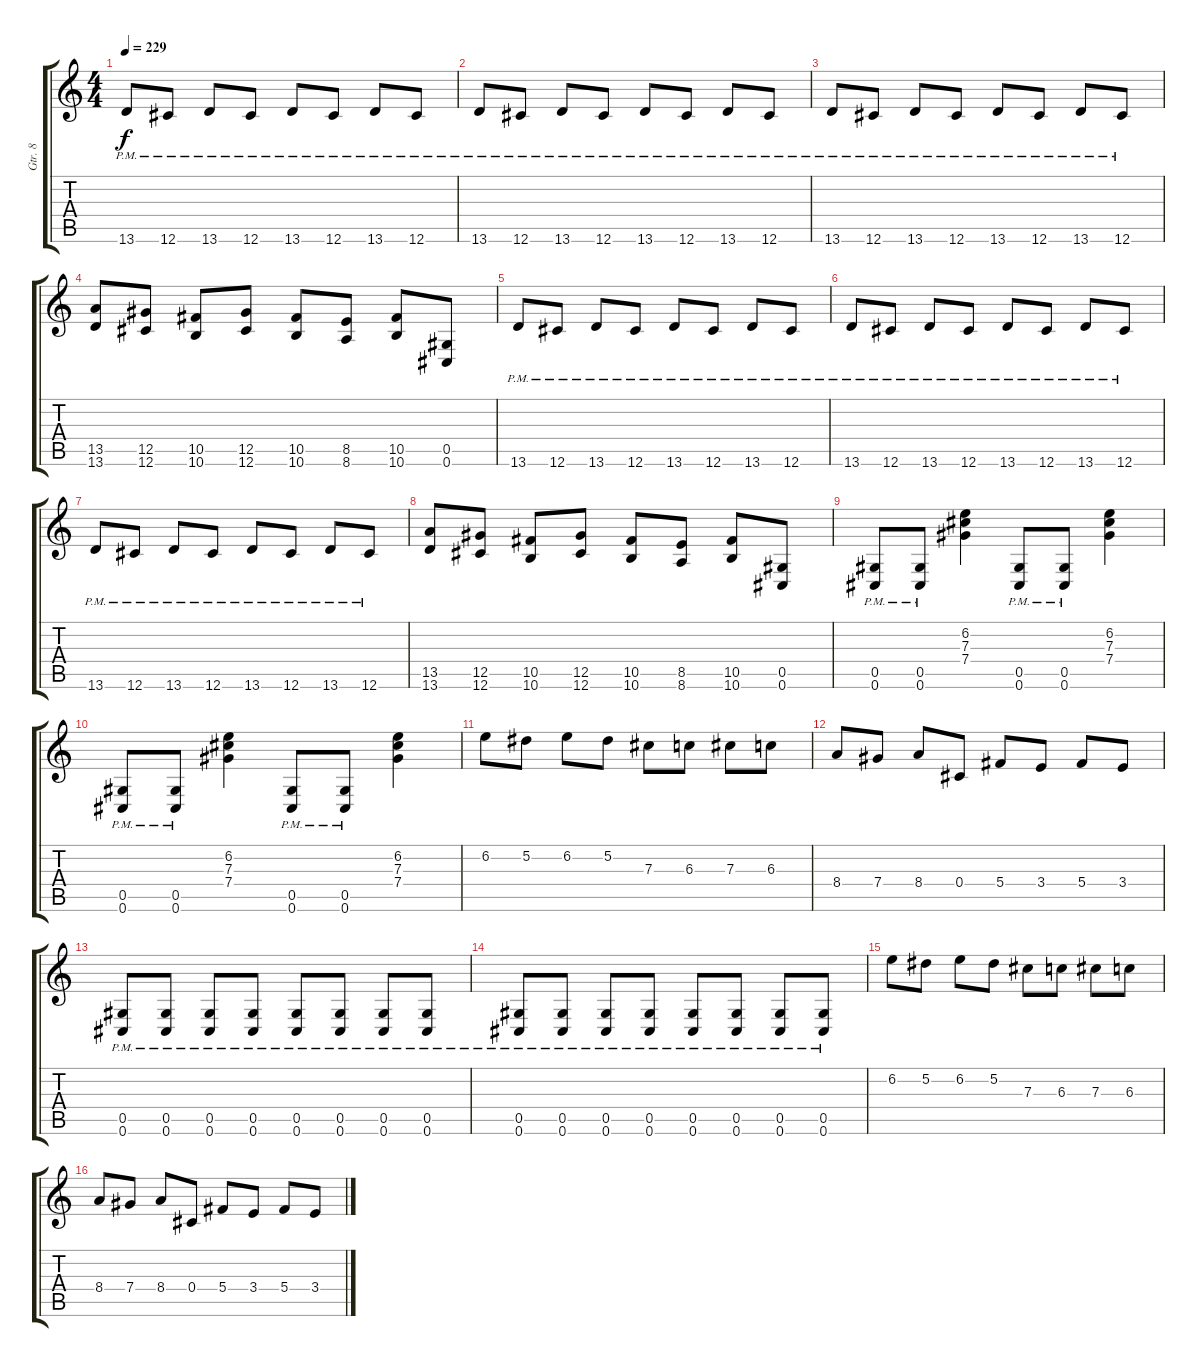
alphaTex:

\track ("Gtr. 8" "Gtr. 8") {instrument fretlessbass}
\staff {score tabs}
\tuning (Eb4 Bb3 Gb3 Db3 Ab2 Db2) {hide}
\ts (4 4)
\tempo 229
\clef g2
\ks c
13.6{pm}.8{dy f} 12.6{pm}.8 13.6{pm}.8 12.6{pm}.8 13.6{pm}.8 12.6{pm}.8 13.6{pm}.8 12.6{pm}.8 |
13.6{pm}.8 12.6{pm}.8 13.6{pm}.8 12.6{pm}.8 13.6{pm}.8 12.6{pm}.8 13.6{pm}.8 12.6{pm}.8 |
13.6{pm}.8 12.6{pm}.8 13.6{pm}.8 12.6{pm}.8 13.6{pm}.8 12.6{pm}.8 13.6{pm}.8 12.6{pm}.8 |
(13.5 13.6).8 (12.5 12.6).8 (10.5 10.6).8 (12.5 12.6).8 (10.5 10.6).8 (8.5 8.6).8 (10.5 10.6).8 (0.5 0.6).8 |
13.6{pm}.8 12.6{pm}.8 13.6{pm}.8 12.6{pm}.8 13.6{pm}.8 12.6{pm}.8 13.6{pm}.8 12.6{pm}.8 |
13.6{pm}.8 12.6{pm}.8 13.6{pm}.8 12.6{pm}.8 13.6{pm}.8 12.6{pm}.8 13.6{pm}.8 12.6{pm}.8 |
13.6{pm}.8 12.6{pm}.8 13.6{pm}.8 12.6{pm}.8 13.6{pm}.8 12.6{pm}.8 13.6{pm}.8 12.6{pm}.8 |
(13.5 13.6).8 (12.5 12.6).8 (10.5 10.6).8 (12.5 12.6).8 (10.5 10.6).8 (8.5 8.6).8 (10.5 10.6).8 (0.5 0.6).8 |
(0.5{pm} 0.6{pm}).8 (0.5{pm} 0.6{pm}).8 (6.2 7.3 7.4).4 (0.5{pm} 0.6{pm}).8 (0.5{pm} 0.6{pm}).8 (6.2 7.3 7.4).4 |
(0.5{pm} 0.6{pm}).8 (0.5{pm} 0.6{pm}).8 (6.2 7.3 7.4).4 (0.5{pm} 0.6{pm}).8 (0.5{pm} 0.6{pm}).8 (6.2 7.3 7.4).4 |
6.2.8 5.2.8 6.2.8 5.2.8 7.3.8 6.3.8 7.3.8 6.3.8 |
8.4.8 7.4.8 8.4.8 0.4.8 5.4.8 3.4.8 5.4.8 3.4.8 |
(0.5{pm} 0.6{pm}).8 (0.5{pm} 0.6{pm}).8 (0.5{pm} 0.6{pm}).8 (0.5{pm} 0.6{pm}).8 (0.5{pm} 0.6{pm}).8 (0.5{pm} 0.6{pm}).8 (0.5{pm} 0.6{pm}).8 (0.5{pm} 0.6{pm}).8 |
(0.5{pm} 0.6{pm}).8 (0.5{pm} 0.6{pm}).8 (0.5{pm} 0.6{pm}).8 (0.5{pm} 0.6{pm}).8 (0.5{pm} 0.6{pm}).8 (0.5{pm} 0.6{pm}).8 (0.5{pm} 0.6{pm}).8 (0.5{pm} 0.6{pm}).8 |
6.2.8 5.2.8 6.2.8 5.2.8 7.3.8 6.3.8 7.3.8 6.3.8 |
8.4.8 7.4.8 8.4.8 0.4.8 5.4.8 3.4.8 5.4.8 3.4.8
